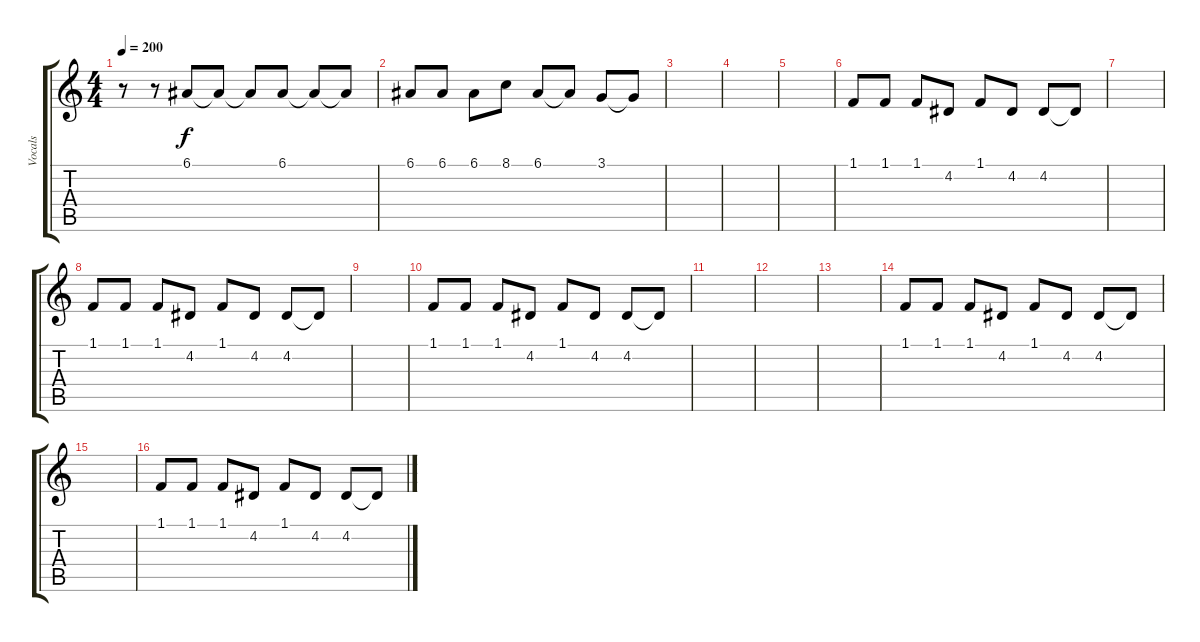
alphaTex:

\track ("Vocals" "Vocals") {instrument violin}
\staff {score tabs}
\tuning (E4 B3 G3 D3 A2 E2) {hide}
\ts (4 4)
\tempo 200
\clef g2
\ks c
r.8{dy f} r.8 6.1.8 6.1{t}.8 6.1{t}.8 6.1.8 6.1{t}.8 6.1{t}.8 |
6.1.8 6.1.8 6.1.8 8.1.8 6.1.8 6.1{t}.8 3.1.8 3.1{t}.8 |
|
|
|
1.1.8 1.1.8 1.1.8 4.2.8 1.1.8 4.2.8 4.2.8 4.2{t}.8 |
|
1.1.8 1.1.8 1.1.8 4.2.8 1.1.8 4.2.8 4.2.8 4.2{t}.8 |
|
1.1.8 1.1.8 1.1.8 4.2.8 1.1.8 4.2.8 4.2.8 4.2{t}.8 |
|
|
|
1.1.8 1.1.8 1.1.8 4.2.8 1.1.8 4.2.8 4.2.8 4.2{t}.8 |
|
1.1.8 1.1.8 1.1.8 4.2.8 1.1.8 4.2.8 4.2.8 4.2{t}.8
